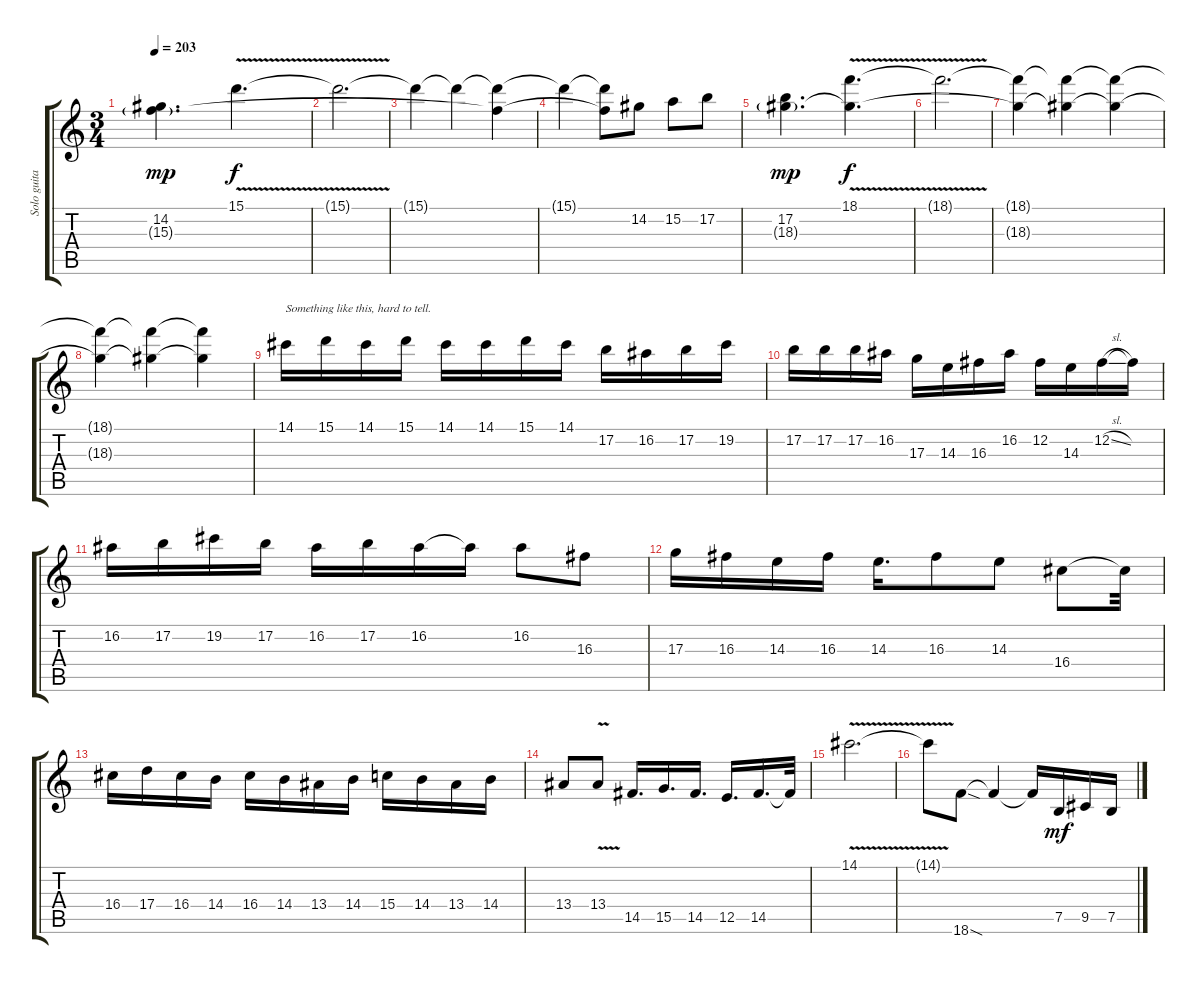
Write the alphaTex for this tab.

\track ("Solo guitar" "Solo guita") {instrument distortionguitar bank 1}
\staff {score tabs}
\tuning (B3 Gb3 D3 A2 E2 B1) {hide}
\ts (3 4)
\tempo 203
\clef g2
\ks c
(14.2 15.3{g}).4{d dy mp volume 13 instrument distortionguitar} 15.1{v}.4{d dy f} |
15.1{t}.2{d} |
15.1{t}.4{volume 9 instrument distortionguitar} 15.1{t}.4 (15.1{t} 15.3{t}).4 |
15.1{t}.4 (15.1{t} 15.3{t}).8 14.2.8{volume 13 instrument distortionguitar} 15.2.8 17.2.8 |
(17.2 18.3{g}).4{d dy mp} (18.1{v} 18.3{t}).4{d dy f} |
18.1{t}.2{d} |
(18.1{t} 18.3{t}).4{volume 10 instrument distortionguitar} (18.1{t} 18.3{t}).4 (18.1{t} 18.3{t}).4 |
(18.1{t} 18.3{t}).4 (18.1{t} 18.3{t}).4 (18.1{t} 18.3{t}).4 |
14.1.16{txt "Something like this, hard to tell." volume 13 instrument distortionguitar} 15.1.16 14.1.16 15.1.16 14.1.16 14.1.16 15.1.16 14.1.16 17.2.16 16.2.16 17.2.16 19.2.16 |
17.2.16 17.2.16 17.2.16 16.2.16 17.3.16 14.3.16 16.3.16 16.2.16 12.2.16 14.3.16 12.2{sl}.16 12.2{t}.16 |
16.2.16 17.2.16 19.2.16 17.2.16 16.2.16 17.2.16 16.2.16 16.2{t}.16 16.2.8 16.3.8 |
17.3.16 16.3.16 14.3.16 16.3.16 14.3.16{d} 16.3.8 14.3.8 16.4.8 16.4{t}.32 |
16.4.16 17.4.16 16.4.16 14.4.16 16.4.16 14.4.16 13.4.16 14.4.16 15.4.16 14.4.16 13.4.16 14.4.16 |
13.4.8 13.4{v}.8 14.5.16{d} 15.5.16{d} 14.5.16{d} 12.5.16{d} 14.5.16{d} 14.5{t}.32 |
14.1{v}.2{d} |
14.1{t}.8 18.6{sod}.8 18.6{t}.4 18.6{t}.16 7.5.16{dy mf} 9.5.16 7.5.16
